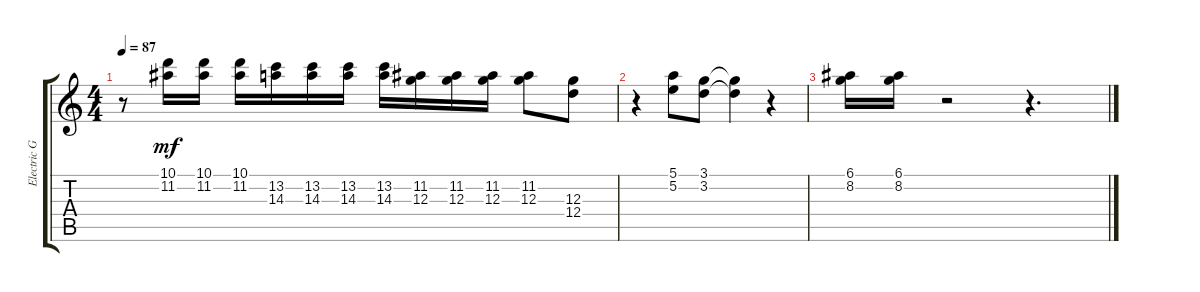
\track ("Electric Guitar (clean)" "Electric G") {instrument electricguitarclean}
\staff {score tabs}
\tuning (E4 B3 G3 D3 A2 E2) {hide}
\ts (4 4)
\tempo 87
\clef g2
\ks aminor
r.8{dy mf} (10.1 11.2).16 (10.1 11.2).16 (10.1 11.2).16 (13.2 14.3).16 (13.2 14.3).16 (13.2 14.3).16 (13.2 14.3).16 (11.2 12.3).16 (11.2 12.3).16 (11.2 12.3).16 (11.2 12.3).8 (12.3 12.4).8 |
r.4 (5.1 5.2).8 (3.1 3.2).8 (3.1{t} 3.2{t}).4 r.4 |
(6.1 8.2).16 (6.1 8.2).16 r.2 r.4{d}
